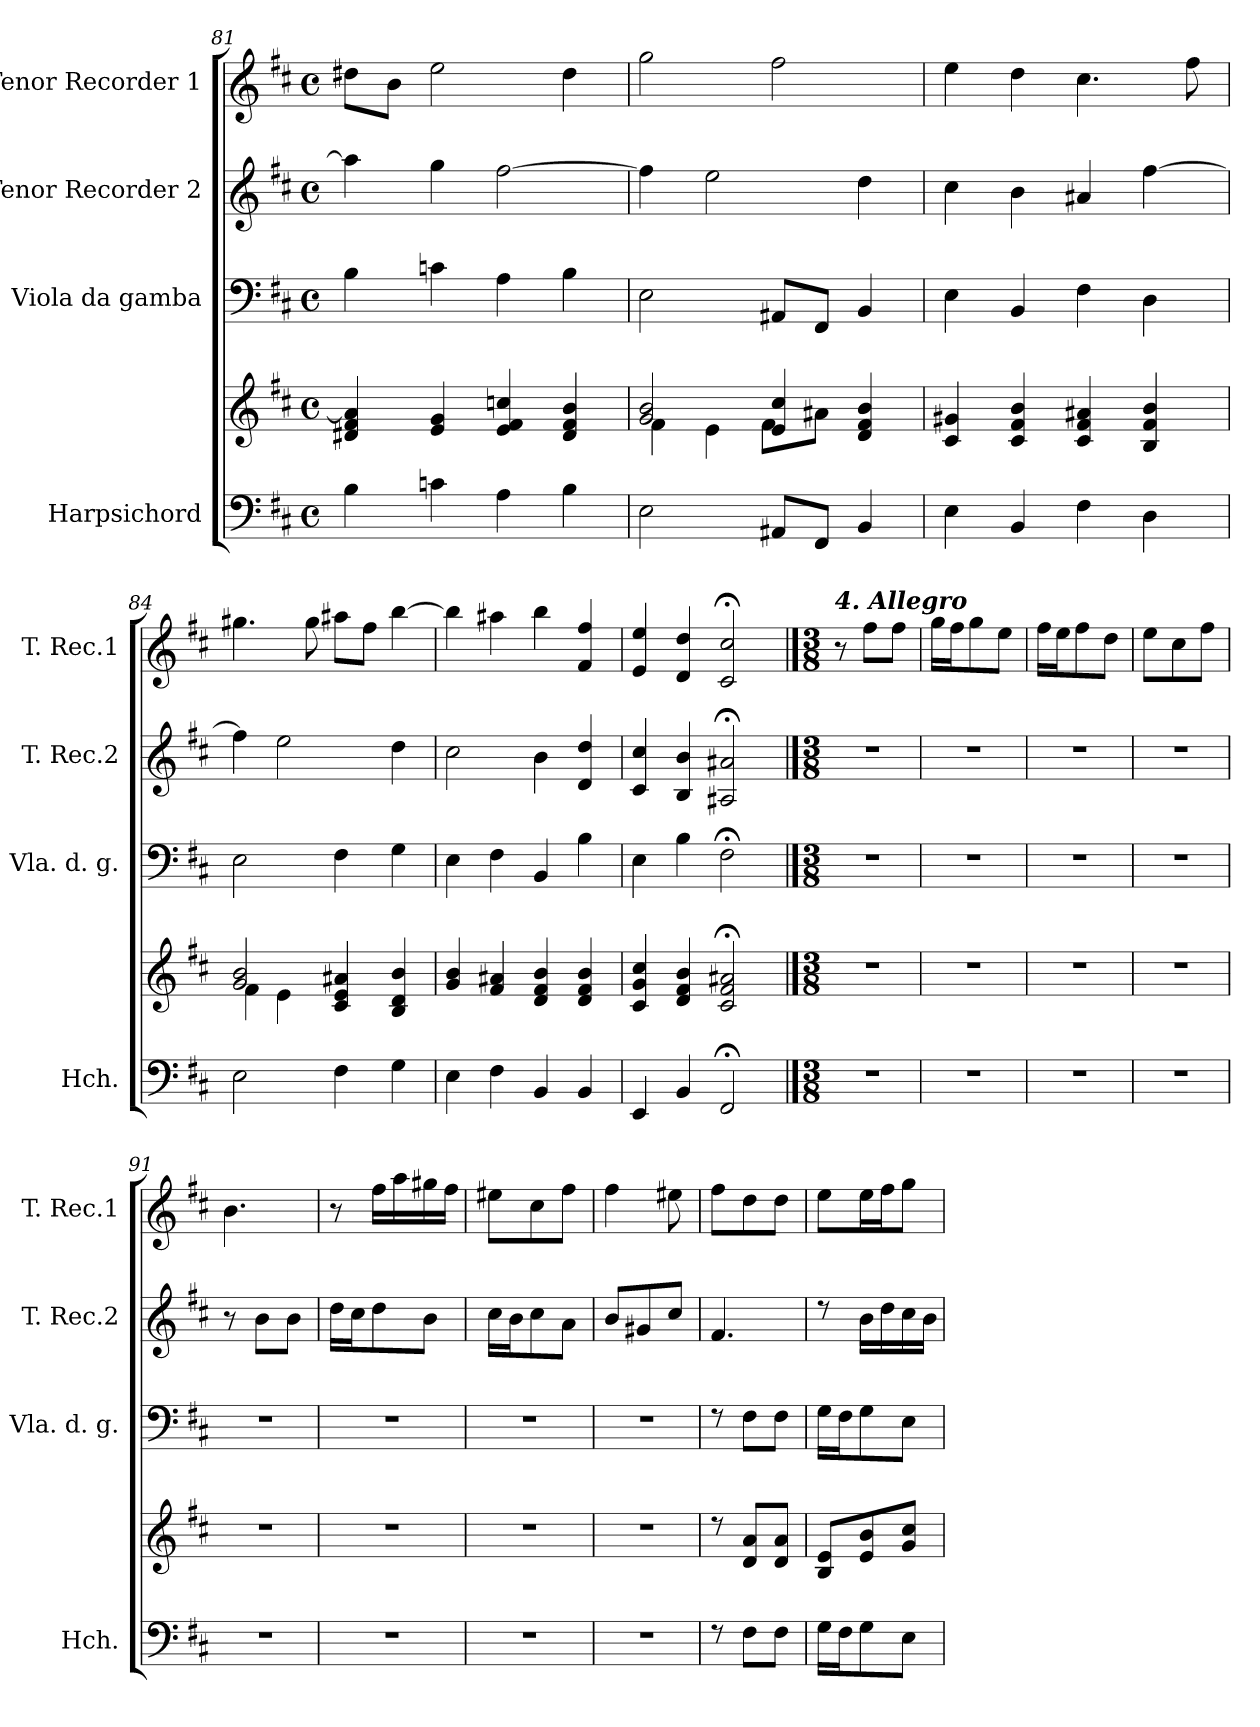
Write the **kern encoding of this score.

**kern	**kern	**kern	**kern	**kern
*part4	*part4	*part3	*part2	*part1
*staff5	*staff4	*staff3	*staff2	*staff1
*I"Harpsichord	*	*I"Viola da gamba	*I"Tenor Recorder 2	*I"Tenor Recorder 1
*I'Hch.	*	*I'Vla. d. g.	*I'T. Rec.2	*I'T. Rec.1
*clefF4	*clefG2	*clefF4	*clefG2	*clefG2
*k[f#c#]	*k[f#c#]	*k[f#c#]	*k[f#c#]	*k[f#c#]
*M4/4	*M4/4	*M4/4	*M4/4	*M4/4
*met(c)	*met(c)	*met(c)	*met(c)	*met(c)
=81	=81	=81	=81	=81
4B\	4d#X/ 4f#/ 4a/]	4B\	4aa\]	8dd#X\L
.	.	.	.	8b\J
4cn\	4e/ 4g/	4cn\	4gg\	2ee\
4A\	4e/ 4f#/ 4ccn/	4A\	[2ff#\	.
4B\	4d#/ 4f#/ 4b/	4B\	.	4dd#\
=82	=82	=82	=82	=82
*	*^	*	*	*
2E\	2g/ 2b/	4f#\	2E\	4ff#\]	2gg\
.	.	4e\	.	2ee\	.
8AA#X/L	4e/ 4cc#/	8f#\L	8AA#X/L	.	2ff#\
8FF#/J	.	8a#X\J	8FF#/J	.	.
4BB/	4d/ 4f#/ 4b/	4ryy	4BB/	4dd\	.
*	*v	*v	*	*	*
=83	=83	=83	=83	=83
4E\	4c#/ 4g#X/	4E\	4cc#\	4ee\
4BB/	4c#/ 4f#/ 4b/	4BB/	4b\	4dd\
4F#\	4c#/ 4f#/ 4a#X/	4F#\	4a#X/	4.cc#\
4D\	4B/ 4f#/ 4b/	4D\	[4ff#\	.
.	.	.	.	8ff#\
=84	=84	=84	=84	=84
*	*^	*	*	*
2E\	2g/ 2b/	4f#\	2E\	4ff#\]	4.gg#X\
.	.	4e\	.	2ee\	.
.	.	.	.	.	8gg#\
4F#\	4c#/ 4e/ 4a#X/	2ryy	4F#\	.	8aa#X\L
.	.	.	.	.	8ff#\J
4G\	4B/ 4d/ 4b/	.	4G\	4dd\	[4bb\
*	*v	*v	*	*	*
=85	=85	=85	=85	=85
4E\	4g/ 4b/	4E\	2cc#\	4bb\]
4F#\	4f#/ 4a#X/	4F#\	.	4aa#X\
4BB/	4d/ 4f#/ 4b/	4BB/	4b\	4bb\
4BB/	4d/ 4f#/ 4b/	4B\	4d/ 4dd!/	4f#/ 4ff#!/
=86	=86	=86	=86	=86
4EE/	4c#/ 4g/ 4cc#/	4E\	4c#/ 4cc#!/	4e/ 4ee!/
4BB/	4d/ 4f#/ 4b/	4B\	4B/ 4b!/	4d/ 4dd!/
2FF#;</	2c#/;< 2f#/;< 2a#X/;<	2F#;<\	2A#X/;< 2a#X!/;<	2c#/;< 2cc#!/;<
!!LO:PB:g=z
==87	==87	==87	==87	==87
*M3/8	*M3/8	*M3/8	*M3/8	*M3/8
*	*	*	*	*MM105
!	!	!	!	!LO:TX:a:Bi:t=4. Allegro
4.r	4.r	4.r	4.r	8r
.	.	.	.	8ff#\L
.	.	.	.	8ff#\J
=88	=88	=88	=88	=88
4.r	4.r	4.r	4.r	16gg\LL
.	.	.	.	16ff#\J
.	.	.	.	8gg\
.	.	.	.	8ee\J
=89	=89	=89	=89	=89
4.r	4.r	4.r	4.r	16ff#\LL
.	.	.	.	16ee\J
.	.	.	.	8ff#\
.	.	.	.	8dd\J
=90	=90	=90	=90	=90
4.r	4.r	4.r	4.r	8ee\L
.	.	.	.	8cc#\
.	.	.	.	8ff#\J
=91	=91	=91	=91	=91
4.r	4.r	4.r	8r	4.b\
.	.	.	8b\L	.
.	.	.	8b\J	.
=92	=92	=92	=92	=92
4.r	4.r	4.r	16dd\LL	8r
.	.	.	16cc#\J	.
.	.	.	8dd\	16ff#\LL
.	.	.	.	16aa\
.	.	.	8b\J	16gg#X\
.	.	.	.	16ff#\JJ
=93	=93	=93	=93	=93
4.r	4.r	4.r	16cc#\LL	8ee#X\L
.	.	.	16b\J	.
.	.	.	8cc#\	8cc#\
.	.	.	8a\J	8ff#\J
=94	=94	=94	=94	=94
4.r	4.r	4.r	8b/L	4ff#\
.	.	.	8g#X/	.
.	.	.	8cc#/J	8ee#X\
=95	=95	=95	=95	=95
8rF	8rdd	8rF	4.f#/	8ff#\L
8F#\L	8d/ 8a/L	8F#\L	.	8dd\
8F#\J	8d/ 8a/J	8F#\J	.	8dd\J
=96	=96	=96	=96	=96
16G\LL	8B/ 8e/L	16G\LL	8rdd	8ee\L
16F#\J	.	16F#\J	.	.
8G\	8e/ 8b/	8G\	16b\LL	16ee\L
.	.	.	16dd\	16ff#\J
8E\J	8g/ 8cc#/J	8E\J	16cc#\	8gg\J
.	.	.	16b\JJ	.
=	=	=	=	=
*-	*-	*-	*-	*-
